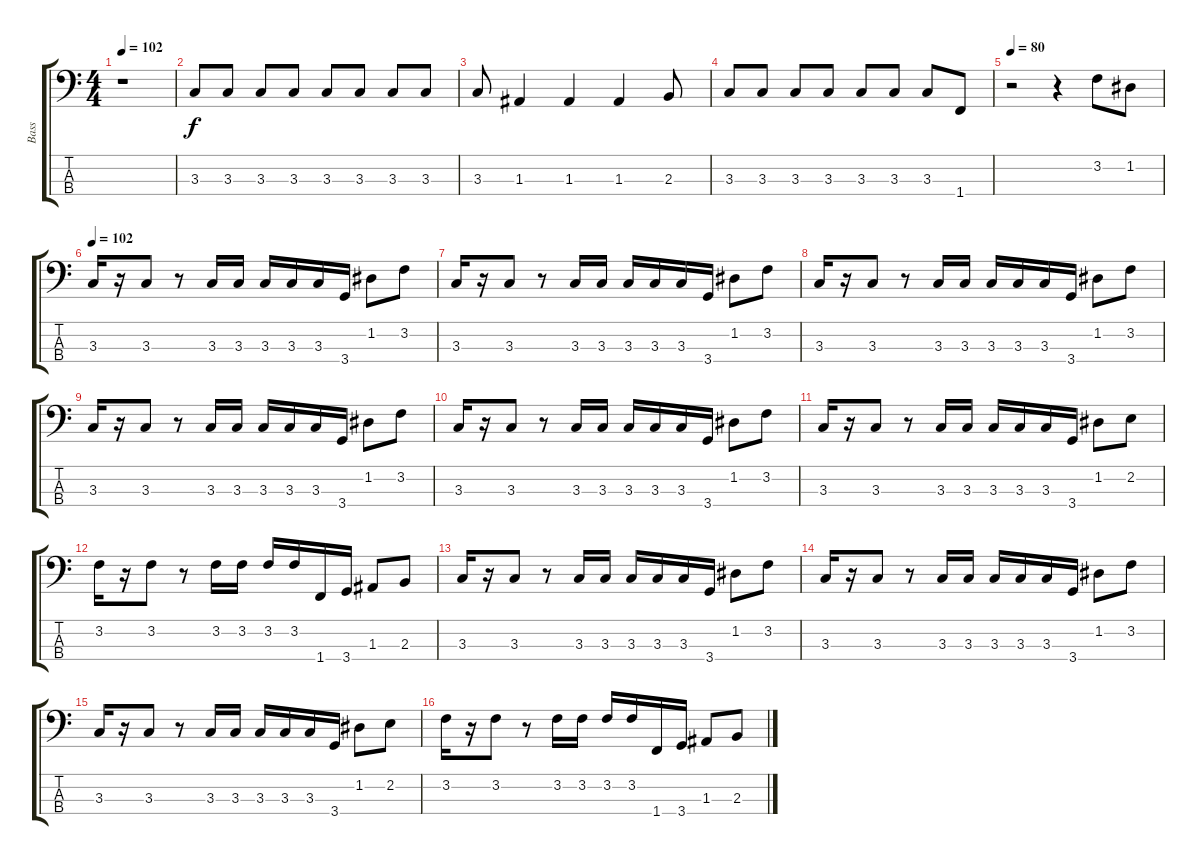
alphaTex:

\track ("Bass" "Bass") {instrument electricbassfinger}
\staff {score tabs}
\tuning (G2 D2 A1 E1) {hide}
\ts (4 4)
\tempo 102
\clef f4
\ks c
r.1{dy f instrument electricbassfinger} |
3.3.8 3.3.8 3.3.8 3.3.8 3.3.8 3.3.8 3.3.8 3.3.8 |
3.3.8 1.3.4 1.3.4 1.3.4 2.3.8 |
3.3.8 3.3.8 3.3.8 3.3.8 3.3.8 3.3.8 3.3.8 1.4.8 |
\tempo 80
r.2 r.4 3.2.8 1.2.8 |
\tempo 102
3.3.16 r.16 3.3.8 r.8 3.3.16 3.3.16 3.3.16 3.3.16 3.3.16 3.4.16 1.2.8 3.2.8 |
3.3.16 r.16 3.3.8 r.8 3.3.16 3.3.16 3.3.16 3.3.16 3.3.16 3.4.16 1.2.8 3.2.8 |
3.3.16 r.16 3.3.8 r.8 3.3.16 3.3.16 3.3.16 3.3.16 3.3.16 3.4.16 1.2.8 3.2.8 |
3.3.16 r.16 3.3.8 r.8 3.3.16 3.3.16 3.3.16 3.3.16 3.3.16 3.4.16 1.2.8 3.2.8 |
3.3.16 r.16 3.3.8 r.8 3.3.16 3.3.16 3.3.16 3.3.16 3.3.16 3.4.16 1.2.8 3.2.8 |
3.3.16 r.16 3.3.8 r.8 3.3.16 3.3.16 3.3.16 3.3.16 3.3.16 3.4.16 1.2.8 2.2.8 |
3.2.16 r.16 3.2.8 r.8 3.2.16 3.2.16 3.2.16 3.2.16 1.4.16 3.4.16 1.3.8 2.3.8 |
3.3.16 r.16 3.3.8 r.8 3.3.16 3.3.16 3.3.16 3.3.16 3.3.16 3.4.16 1.2.8 3.2.8 |
3.3.16 r.16 3.3.8 r.8 3.3.16 3.3.16 3.3.16 3.3.16 3.3.16 3.4.16 1.2.8 3.2.8 |
3.3.16 r.16 3.3.8 r.8 3.3.16 3.3.16 3.3.16 3.3.16 3.3.16 3.4.16 1.2.8 2.2.8 |
3.2.16 r.16 3.2.8 r.8 3.2.16 3.2.16 3.2.16 3.2.16 1.4.16 3.4.16 1.3.8 2.3.8
